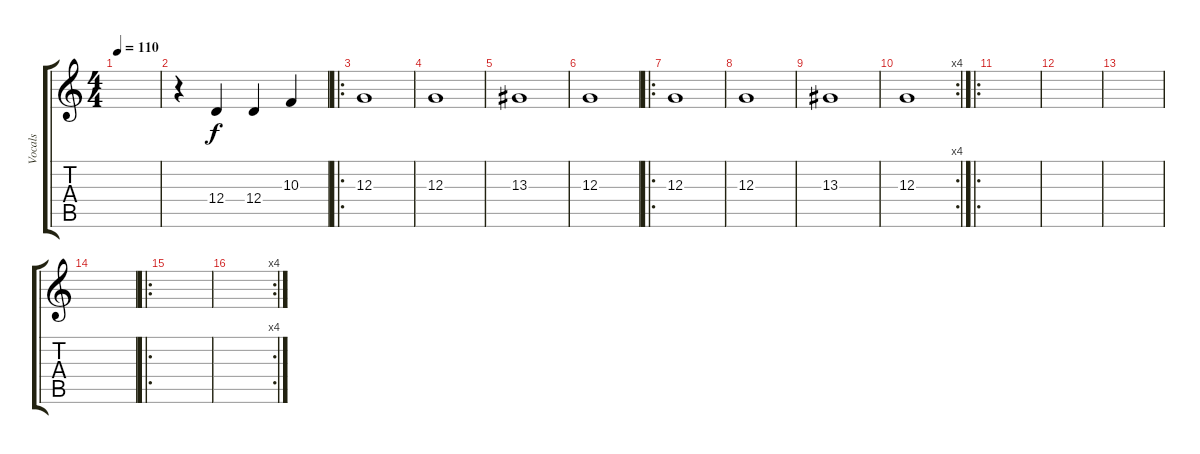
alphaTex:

\track ("Vocals" "Vocals") {instrument stringensemble1}
\staff {score tabs}
\tuning (E4 B3 G3 D3 A2 E2) {hide}
\ts (4 4)
\tempo 110
\clef g2
\ks c
|
r.4 12.4.4 12.4.4 10.3.4 |
\ro
12.3.1 |
12.3.1 |
13.3.1 |
12.3.1 |
\ro
12.3.1 |
12.3.1 |
13.3.1 |
\rc 4
12.3.1 |
\ro
|
|
|
|
\ro
|
\rc 4
